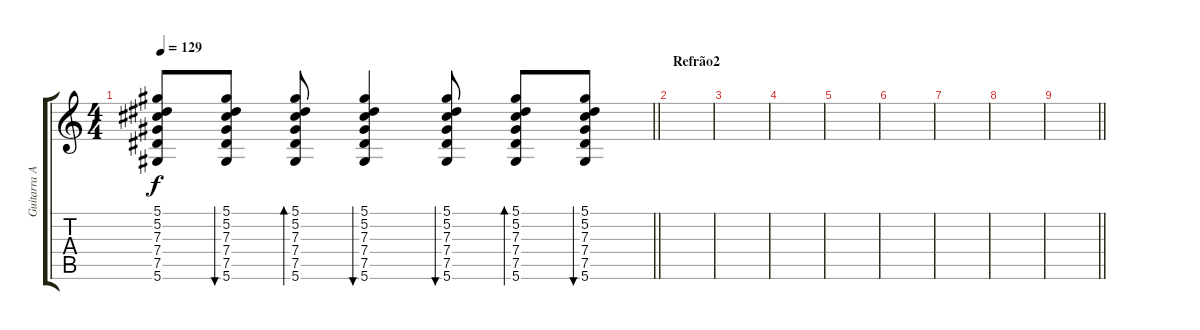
\track ("Guitarra Adicional" "Guitarra A") {instrument acousticguitarsteel}
\staff {score tabs}
\tuning (Eb4 Bb3 Gb3 Db3 Ab2 Eb2) {hide}
\ts (4 4)
\tempo 129
\clef g2
\barLineRight lightlight
\ks c
(5.1{t} 5.2{t} 7.3{t} 7.4{t} 7.5{t} 5.6{t}).8{dy f} (5.1 5.2 7.3 7.4 7.5 5.6).8{bu 30} (5.1 5.2 7.3 7.4 7.5 5.6).8{bd 30} (5.1 5.2 7.3 7.4 7.5 5.6).4{bu 30} (5.1 5.2 7.3 7.4 7.5 5.6).8{bu 30} (5.1 5.2 7.3 7.4 7.5 5.6).8{bd 30} (5.1 5.2 7.3 7.4 7.5 5.6).8{bu 30} |
\section ("" "Refrão2")
|
|
|
|
|
|
|
\barLineRight lightlight
